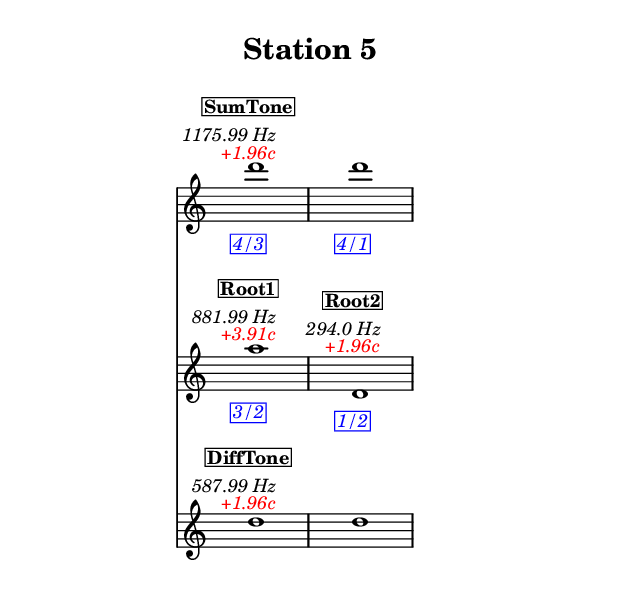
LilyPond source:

\version "2.20.0"
\language "english"

#(set-default-paper-size "a6" 'portrait)
#(set-global-staff-size 16)

\header {
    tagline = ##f
    title = \markup {
        \pad-around
            #3
            "Station 5"
        }
}

\layout {
    indent = #25
}

\paper {
    systems-per-page = 1
}

\score {
    \new Score
    <<
        \new Staff
        \with
        {
            \remove Time_signature_engraver
        }
        {
            \clef "treble"
            d'''1
            - \tweak color #red
            ^ \markup {
                \halign
                    #0
                    \italic
                        {
                            +1.96c
                        }
                }
            ^ \markup {
                \halign
                    #1
                    \italic
                        {
                            1175.99
                            Hz
                        }
                }
            ^ \markup {
                \pad-around
                    #1
                    \box
                        \vcenter
                            \halign
                                #0
                                \bold
                                    {
                                        SumTone
                                    }
                }
            - \tweak color #blue
            _ \markup {
                \pad-around
                    #1
                    \box
                        \halign
                            #0
                            \italic
                                {
                                    4/3
                                }
                }
            \override Score.NonMusicalPaperColumn.padding = #5
            \clef "treble"
            d'''1
            - \tweak color #blue
            _ \markup {
                \pad-around
                    #1
                    \box
                        \halign
                            #0
                            \italic
                                {
                                    4/1
                                }
                }
        }
        \new Staff
        \with
        {
            \remove Time_signature_engraver
        }
        {
            \clef "treble"
            a''1
            - \tweak color #red
            ^ \markup {
                \halign
                    #0
                    \italic
                        {
                            +3.91c
                        }
                }
            ^ \markup {
                \halign
                    #1
                    \italic
                        {
                            881.99
                            Hz
                        }
                }
            ^ \markup {
                \pad-around
                    #1
                    \box
                        \vcenter
                            \halign
                                #0
                                \bold
                                    {
                                        Root1
                                    }
                }
            - \tweak color #blue
            _ \markup {
                \pad-around
                    #1
                    \box
                        \halign
                            #0
                            \italic
                                {
                                    3/2
                                }
                }
            \clef "treble"
            d'1
            - \tweak color #red
            ^ \markup {
                \halign
                    #0
                    \italic
                        {
                            +1.96c
                        }
                }
            ^ \markup {
                \halign
                    #1
                    \italic
                        {
                            294.0
                            Hz
                        }
                }
            ^ \markup {
                \pad-around
                    #1
                    \box
                        \vcenter
                            \halign
                                #0
                                \bold
                                    {
                                        Root2
                                    }
                }
            - \tweak color #blue
            _ \markup {
                \pad-around
                    #1
                    \box
                        \halign
                            #0
                            \italic
                                {
                                    1/2
                                }
                }
        }
        \new Staff
        \with
        {
            \remove Time_signature_engraver
        }
        {
            \clef "treble"
            d''1
            - \tweak color #red
            ^ \markup {
                \halign
                    #0
                    \italic
                        {
                            +1.96c
                        }
                }
            ^ \markup {
                \halign
                    #1
                    \italic
                        {
                            587.99
                            Hz
                        }
                }
            ^ \markup {
                \pad-around
                    #1
                    \box
                        \vcenter
                            \halign
                                #0
                                \bold
                                    {
                                        DiffTone
                                    }
                }
            \clef "treble"
            d''1
        }
    >>
}